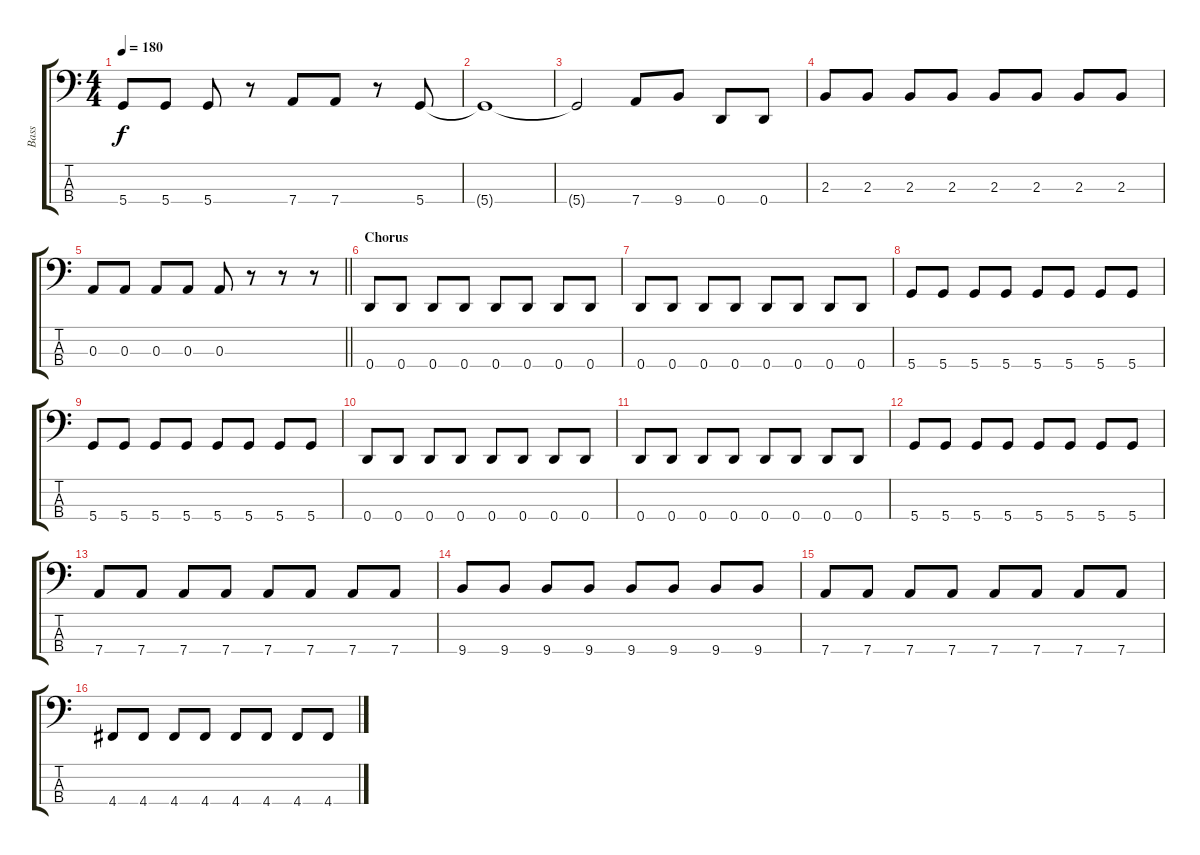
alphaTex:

\track ("Bass" "Bass") {instrument electricbasspick}
\staff {score tabs}
\tuning (G2 D2 A1 D1) {hide}
\ts (4 4)
\tempo 180
\clef f4
\ks c
5.4.8{dy f} 5.4.8 5.4.8 r.8 7.4.8 7.4.8 r.8 5.4.8 |
5.4{t}.1 |
5.4{t}.2 7.4.8 9.4.8 0.4.8 0.4.8 |
2.3.8 2.3.8 2.3.8 2.3.8 2.3.8 2.3.8 2.3.8 2.3.8 |
\barLineRight lightlight
0.3.8 0.3.8 0.3.8 0.3.8 0.3.8 r.8 r.8 r.8 |
\section ("" "Chorus")
0.4.8 0.4.8 0.4.8 0.4.8 0.4.8 0.4.8 0.4.8 0.4.8 |
0.4.8 0.4.8 0.4.8 0.4.8 0.4.8 0.4.8 0.4.8 0.4.8 |
5.4.8 5.4.8 5.4.8 5.4.8 5.4.8 5.4.8 5.4.8 5.4.8 |
5.4.8 5.4.8 5.4.8 5.4.8 5.4.8 5.4.8 5.4.8 5.4.8 |
0.4.8 0.4.8 0.4.8 0.4.8 0.4.8 0.4.8 0.4.8 0.4.8 |
0.4.8 0.4.8 0.4.8 0.4.8 0.4.8 0.4.8 0.4.8 0.4.8 |
5.4.8 5.4.8 5.4.8 5.4.8 5.4.8 5.4.8 5.4.8 5.4.8 |
7.4.8 7.4.8 7.4.8 7.4.8 7.4.8 7.4.8 7.4.8 7.4.8 |
9.4.8 9.4.8 9.4.8 9.4.8 9.4.8 9.4.8 9.4.8 9.4.8 |
7.4.8 7.4.8 7.4.8 7.4.8 7.4.8 7.4.8 7.4.8 7.4.8 |
4.4.8 4.4.8 4.4.8 4.4.8 4.4.8 4.4.8 4.4.8 4.4.8
